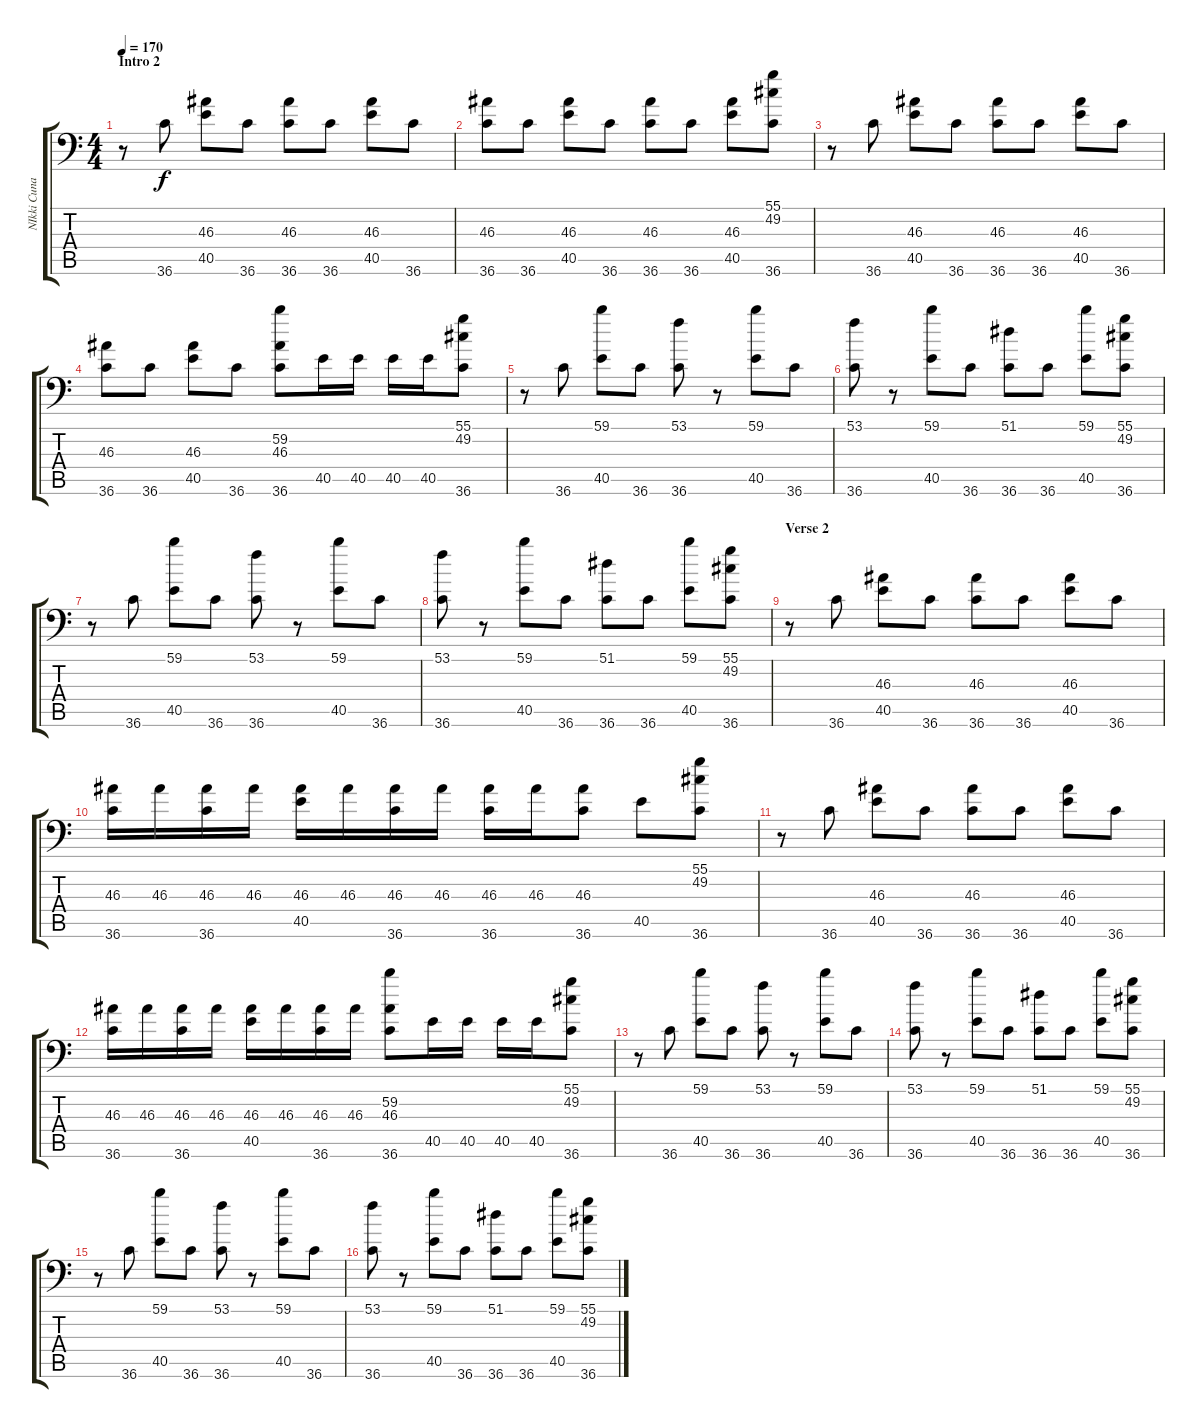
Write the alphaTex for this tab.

\track ("NIkki Cuna" "NIkki Cuna") {instrument acousticgrandpiano}
\staff {score tabs}
\tuning (C-1 C-1 C-1 C-1 C-1 C-1) {hide}
\ts (4 4)
\section ("" "Intro 2")
\tempo 170
\clef f4
\ks c
r.8{dy f} 36.6.8 (46.3 40.5).8 36.6.8 (46.3 36.6).8 36.6.8 (46.3 40.5).8 36.6.8 |
(46.3 36.6).8 36.6.8 (46.3 40.5).8 36.6.8 (46.3 36.6).8 36.6.8 (46.3 40.5).8 (55.1 49.2 36.6).8 |
r.8 36.6.8 (46.3 40.5).8 36.6.8 (46.3 36.6).8 36.6.8 (46.3 40.5).8 36.6.8 |
(46.3 36.6).8 36.6.8 (46.3 40.5).8 36.6.8 (59.2 46.3 36.6).8 40.5.16 40.5.16 40.5.16 40.5.16 (55.1 49.2 36.6).8 |
r.8 36.6.8 (59.1 40.5).8 36.6.8 (53.1 36.6).8 r.8 (59.1 40.5).8 36.6.8 |
(53.1 36.6).8 r.8 (59.1 40.5).8 36.6.8 (51.1 36.6).8 36.6.8 (59.1 40.5).8 (55.1 49.2 36.6).8 |
r.8 36.6.8 (59.1 40.5).8 36.6.8 (53.1 36.6).8 r.8 (59.1 40.5).8 36.6.8 |
(53.1 36.6).8 r.8 (59.1 40.5).8 36.6.8 (51.1 36.6).8 36.6.8 (59.1 40.5).8 (55.1 49.2 36.6).8 |
\section ("" "Verse 2")
r.8 36.6.8 (46.3 40.5).8 36.6.8 (46.3 36.6).8 36.6.8 (46.3 40.5).8 36.6.8 |
(46.3 36.6).16 46.3.16 (46.3 36.6).16 46.3.16 (46.3 40.5).16 46.3.16 (46.3 36.6).16 46.3.16 (46.3 36.6).16 46.3.16 (46.3 36.6).8 40.5.8 (55.1 49.2 36.6).8 |
r.8 36.6.8 (46.3 40.5).8 36.6.8 (46.3 36.6).8 36.6.8 (46.3 40.5).8 36.6.8 |
(46.3 36.6).16 46.3.16 (46.3 36.6).16 46.3.16 (46.3 40.5).16 46.3.16 (46.3 36.6).16 46.3.16 (59.2 46.3 36.6).8 40.5.16 40.5.16 40.5.16 40.5.16 (55.1 49.2 36.6).8 |
r.8 36.6.8 (59.1 40.5).8 36.6.8 (53.1 36.6).8 r.8 (59.1 40.5).8 36.6.8 |
(53.1 36.6).8 r.8 (59.1 40.5).8 36.6.8 (51.1 36.6).8 36.6.8 (59.1 40.5).8 (55.1 49.2 36.6).8 |
r.8 36.6.8 (59.1 40.5).8 36.6.8 (53.1 36.6).8 r.8 (59.1 40.5).8 36.6.8 |
(53.1 36.6).8 r.8 (59.1 40.5).8 36.6.8 (51.1 36.6).8 36.6.8 (59.1 40.5).8 (55.1 49.2 36.6).8
